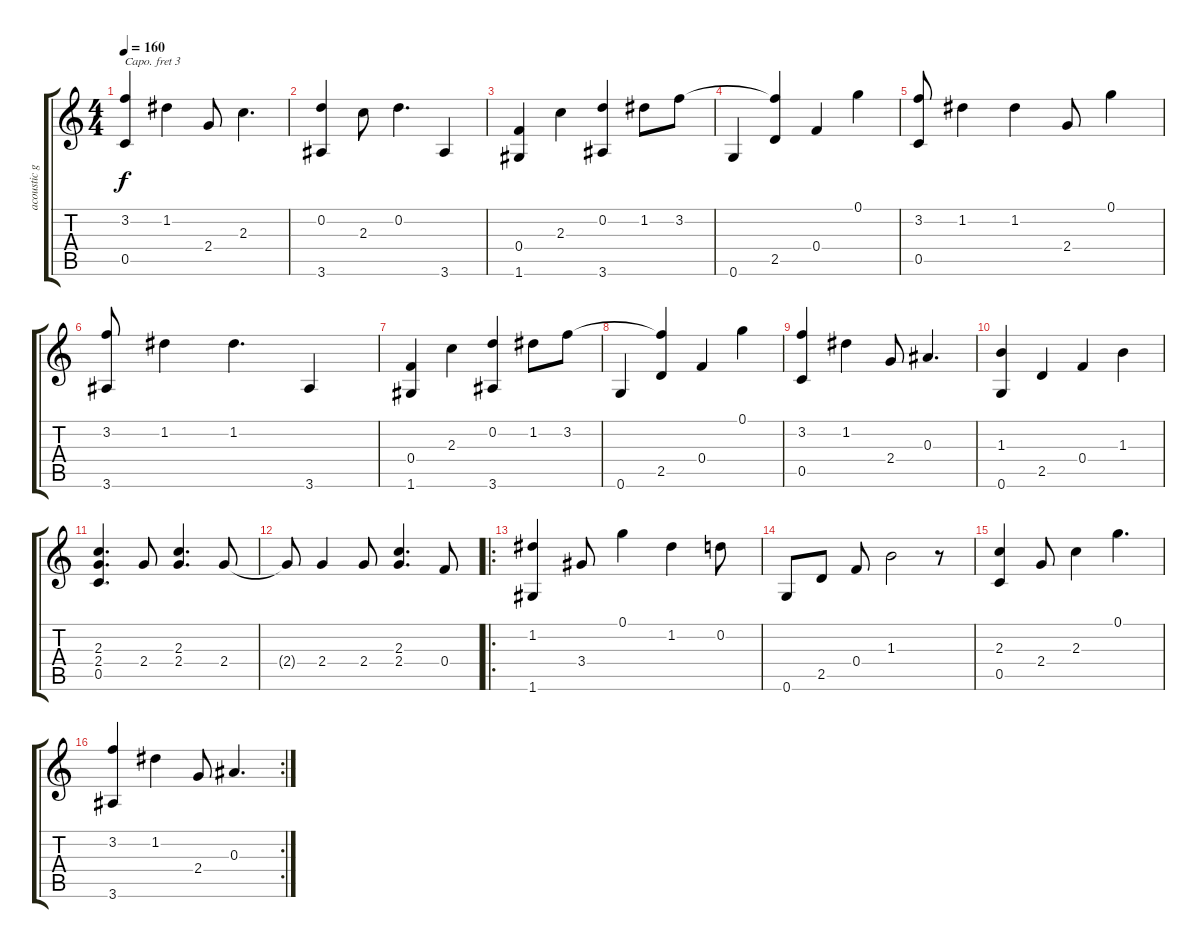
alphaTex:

\track ("acoustic guitar" "acoustic g") {instrument acousticguitarsteel}
\staff {score tabs}
\capo 3
\tuning (E4 B3 G3 D3 A2 E2) {hide}
\ts (4 4)
\tempo 160
\clef g2
\ks c
(3.2 0.5).4{dy f} 1.2.4 2.4.8 2.3.4{d} |
(0.2 3.6).4 2.3.8 0.2.4{d} 3.6.4 |
(0.4 1.6).4 2.3.4 (0.2 3.6).4 1.2.8 3.2.8 |
0.6.4 (3.2{t} 2.5).4 0.4.4 0.1.4 |
(3.2 0.5).8 1.2.4 1.2.4 2.4.8 0.1.4 |
(3.2 3.6).8 1.2.4 1.2.4{d} 3.6.4 |
(0.4 1.6).4 2.3.4 (0.2 3.6).4 1.2.8 3.2.8 |
0.6.4 (3.2{t} 2.5).4 0.4.4 0.1.4 |
(3.2 0.5).4 1.2.4 2.4.8 0.3.4{d} |
(1.3 0.6).4 2.5.4 0.4.4 1.3.4 |
(2.3 2.4 0.5).4{d} 2.4.8 (2.3 2.4).4{d} 2.4.8 |
2.4{t}.8 2.4.4 2.4.8 (2.3 2.4).4{d} 0.4.8 |
\ro
(1.2 1.6).4 3.4.8 0.1.4 1.2.4 0.2.8 |
0.6.8 2.5.8 0.4.8 1.3.2 r.8 |
(2.3 0.5).4 2.4.8 2.3.4 0.1.4{d} |
\rc 2
(3.2 3.6).4 1.2.4 2.4.8 0.3.4{d}
